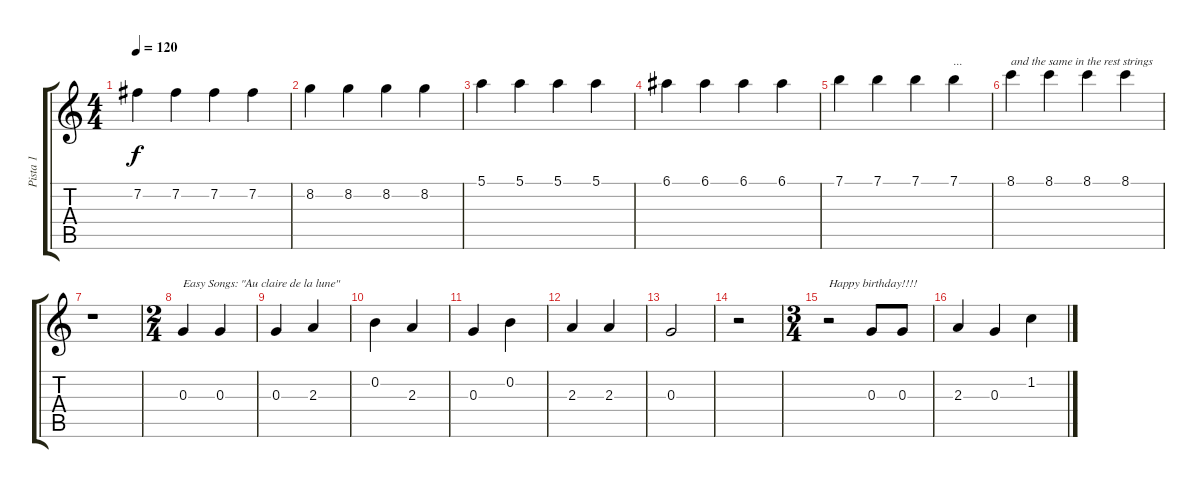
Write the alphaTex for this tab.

\track ("Pista 1" "Pista 1") {instrument acousticguitarnylon}
\staff {score tabs}
\tuning (E4 B3 G3 D3 A2 E2) {hide}
\ts (4 4)
\tempo 120
\clef g2
\ks c
7.2.4{dy f} 7.2.4 7.2.4 7.2.4 |
8.2.4 8.2.4 8.2.4 8.2.4 |
5.1.4 5.1.4 5.1.4 5.1.4 |
6.1.4 6.1.4 6.1.4 6.1.4 |
7.1.4 7.1.4 7.1.4 7.1.4{txt "..."} |
8.1.4{txt "and the same in the rest strings"} 8.1.4 8.1.4 8.1.4 |
r.1 |
\ts (2 4)
0.3.4{txt "Easy Songs: \"Au claire de la lune\""} 0.3.4 |
0.3.4 2.3.4 |
0.2.4 2.3.4 |
0.3.4 0.2.4 |
2.3.4 2.3.4 |
0.3.2 |
r.2 |
\ts (3 4)
r.2{txt "Happy birthday!!!!"} 0.3.8 0.3.8 |
2.3.4 0.3.4 1.2.4
